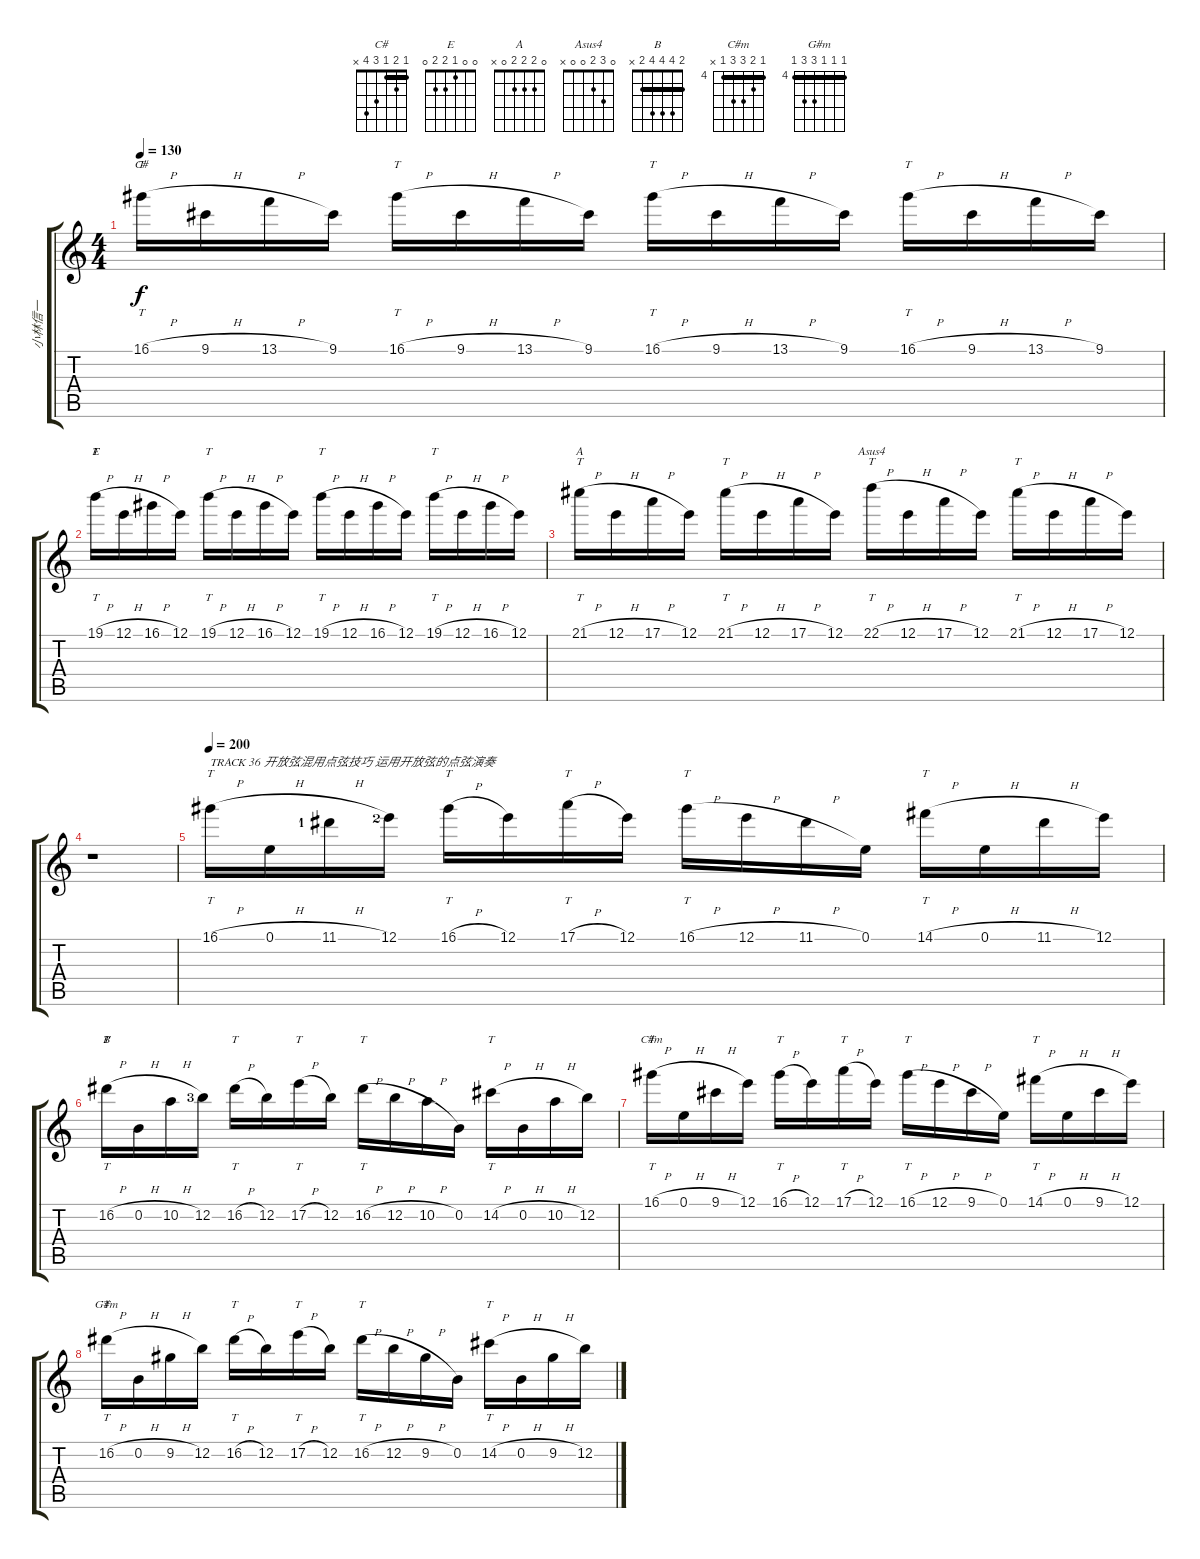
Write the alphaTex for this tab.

\track ("小林信一" "小林信一") {instrument overdrivenguitar}
\staff {score tabs}
\tuning (E4 B3 G3 D3 A2 E2) {hide}
\chord ("C#" 1 2 1 3 4 x) {barre 1}
\chord ("E" 0 0 1 2 2 0)
\chord ("A" 0 2 2 2 0 x)
\chord ("Asus4" 0 3 2 0 0 x)
\chord ("B" 2 4 4 4 2 x) {barre 2}
\chord ("C#m" 4 5 6 6 4 x) {firstfret 4 barre 4}
\chord ("G#m" 4 4 4 6 6 4) {firstfret 4 barre 4}
\ts (4 4)
\tempo 130
\clef g2
\ks c
16.1{h}.16{tt ch "C#" dy f} 9.1{h}.16 13.1{h}.16 9.1.16 16.1{h}.16{tt} 9.1{h}.16 13.1{h}.16 9.1.16 16.1{h}.16{tt} 9.1{h}.16 13.1{h}.16 9.1.16 16.1{h}.16{tt} 9.1{h}.16 13.1{h}.16 9.1.16 |
19.1{h}.16{tt ch "E"} 12.1{h}.16 16.1{h}.16 12.1.16 19.1{h}.16{tt} 12.1{h}.16 16.1{h}.16 12.1.16 19.1{h}.16{tt} 12.1{h}.16 16.1{h}.16 12.1.16 19.1{h}.16{tt} 12.1{h}.16 16.1{h}.16 12.1.16 |
21.1{h}.16{tt ch "A"} 12.1{h}.16 17.1{h}.16 12.1.16 21.1{h}.16{tt} 12.1{h}.16 17.1{h}.16 12.1.16 22.1{h}.16{tt ch "Asus4"} 12.1{h}.16 17.1{h}.16 12.1.16 21.1{h}.16{tt} 12.1{h}.16 17.1{h}.16 12.1.16 |
r.1 |
\tempo 200
16.1{h}.16{tt txt "TRACK 36 开放弦混用点弦技巧 运用开放弦的点弦演奏"} 0.1{h}.16 11.1{h lf 2}.16 12.1{lf 3}.16 16.1{h}.16{tt} 12.1.16 17.1{h}.16{tt} 12.1.16 16.1{h}.16{tt} 12.1{h}.16 11.1{h}.16 0.1.16 14.1{h}.16{tt} 0.1{h}.16 11.1{h}.16 12.1.16 |
16.2{h}.16{tt ch "B"} 0.2{h}.16 10.2{h}.16 12.2{lf 4}.16 16.2{h}.16{tt} 12.2.16 17.2{h}.16{tt} 12.2.16 16.2{h}.16{tt} 12.2{h}.16 10.2{h}.16 0.2.16 14.2{h}.16{tt} 0.2{h}.16 10.2{h}.16 12.2.16 |
16.1{h}.16{tt ch "C#m"} 0.1{h}.16 9.1{h}.16 12.1.16 16.1{h}.16{tt} 12.1.16 17.1{h}.16{tt} 12.1.16 16.1{h}.16{tt} 12.1{h}.16 9.1{h}.16 0.1.16 14.1{h}.16{tt} 0.1{h}.16 9.1{h}.16 12.1.16 |
16.2{h}.16{tt ch "G#m"} 0.2{h}.16 9.2{h}.16 12.2.16 16.2{h}.16{tt} 12.2.16 17.2{h}.16{tt} 12.2.16 16.2{h}.16{tt} 12.2{h}.16 9.2{h}.16 0.2.16 14.2{h}.16{tt} 0.2{h}.16 9.2{h}.16 12.2.16
